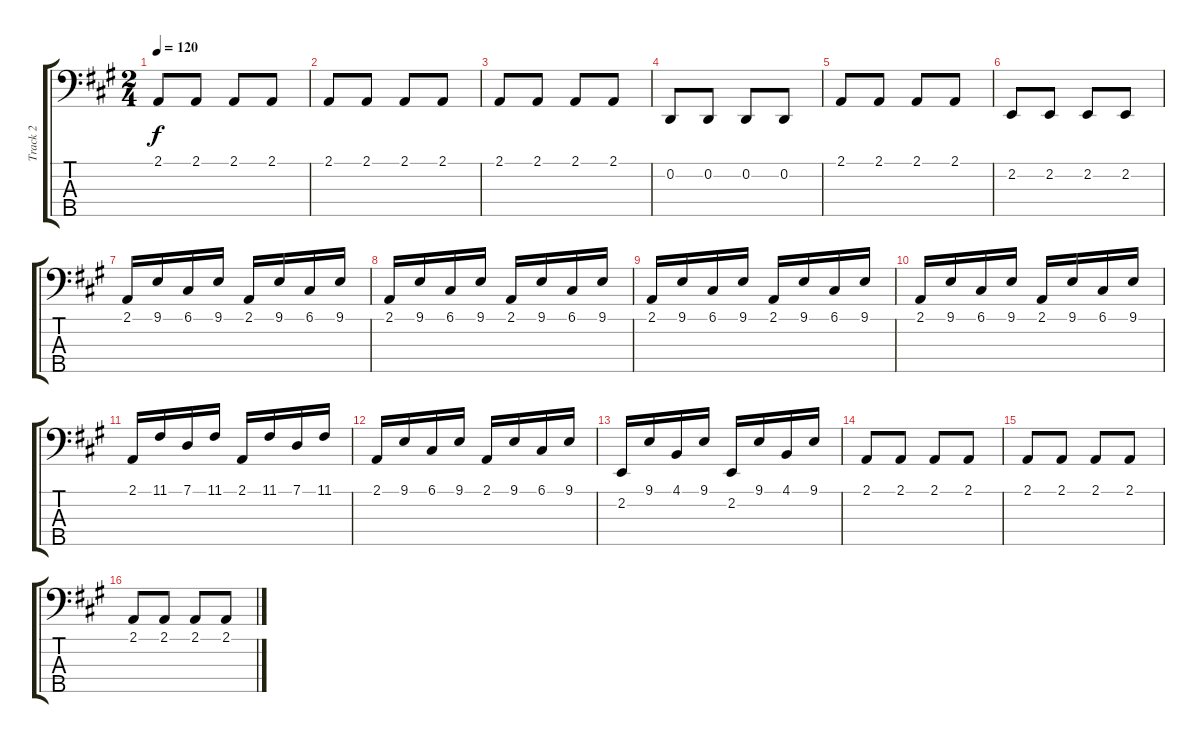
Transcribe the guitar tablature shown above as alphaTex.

\track ("Track 2" "Track 2") {instrument acousticgrandpiano}
\staff {score tabs}
\tuning (G2 D2 A1 E1 B0) {hide}
\ts (2 4)
\tempo 120
\clef f4
\ks a
2.1.8{dy f} 2.1.8 2.1.8 2.1.8 |
2.1.8 2.1.8 2.1.8 2.1.8 |
2.1.8 2.1.8 2.1.8 2.1.8 |
0.2.8 0.2.8 0.2.8 0.2.8 |
2.1.8 2.1.8 2.1.8 2.1.8 |
2.2.8 2.2.8 2.2.8 2.2.8 |
2.1.16 9.1.16 6.1.16 9.1.16 2.1.16 9.1.16 6.1.16 9.1.16 |
2.1.16 9.1.16 6.1.16 9.1.16 2.1.16 9.1.16 6.1.16 9.1.16 |
2.1.16 9.1.16 6.1.16 9.1.16 2.1.16 9.1.16 6.1.16 9.1.16 |
2.1.16 9.1.16 6.1.16 9.1.16 2.1.16 9.1.16 6.1.16 9.1.16 |
2.1.16 11.1.16 7.1.16 11.1.16 2.1.16 11.1.16 7.1.16 11.1.16 |
2.1.16 9.1.16 6.1.16 9.1.16 2.1.16 9.1.16 6.1.16 9.1.16 |
2.2.16 9.1.16 4.1.16 9.1.16 2.2.16 9.1.16 4.1.16 9.1.16 |
2.1.8 2.1.8 2.1.8 2.1.8 |
2.1.8 2.1.8 2.1.8 2.1.8 |
2.1.8 2.1.8 2.1.8 2.1.8
